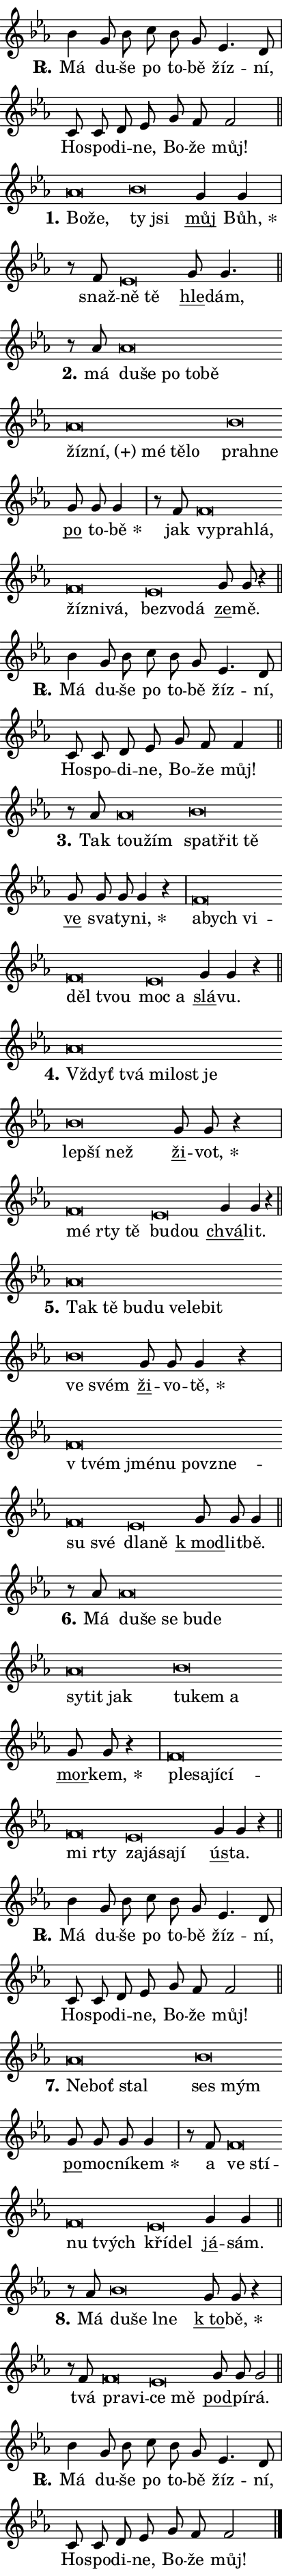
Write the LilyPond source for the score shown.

\version "2.22.1"
\header { tagline = "" }
\paper {
  indent = 0\cm
  top-margin = 0\cm
  right-margin = 0\cm
  bottom-margin = 0\cm
  left-margin = 0\cm
  paper-width = 7\cm
  page-breaking = #ly:one-page-breaking
  system-system-spacing.basic-distance = #11
  score-system-spacing.basic-distance = #11
  ragged-last = ##f
}


%% Author: Thomas Morley
%% https://lists.gnu.org/archive/html/lilypond-user/2020-05/msg00002.html
#(define (line-position grob)
"Returns position of @var[grob} in current system:
   @code{'start}, if at first time-step
   @code{'end}, if at last time-step
   @code{'middle} otherwise
"
  (let* ((col (ly:item-get-column grob))
         (ln (ly:grob-object col 'left-neighbor))
         (rn (ly:grob-object col 'right-neighbor))
         (col-to-check-left (if (ly:grob? ln) ln col))
         (col-to-check-right (if (ly:grob? rn) rn col))
         (break-dir-left
           (and
             (ly:grob-property col-to-check-left 'non-musical #f)
             (ly:item-break-dir col-to-check-left)))
         (break-dir-right
           (and
             (ly:grob-property col-to-check-right 'non-musical #f)
             (ly:item-break-dir col-to-check-right))))
        (cond ((eqv? 1 break-dir-left) 'start)
              ((eqv? -1 break-dir-right) 'end)
              (else 'middle))))

#(define (tranparent-at-line-position vctor)
  (lambda (grob)
  "Relying on @code{line-position} select the relevant enry from @var{vctor}.
Used to determine transparency,"
    (case (line-position grob)
      ((end) (not (vector-ref vctor 0)))
      ((middle) (not (vector-ref vctor 1)))
      ((start) (not (vector-ref vctor 2))))))

noteHeadBreakVisibility =
#(define-music-function (break-visibility)(vector?)
"Makes @code{NoteHead}s transparent relying on @var{break-visibility}"
#{
  \override NoteHead.transparent =
    #(tranparent-at-line-position break-visibility)
#})

#(define delete-ledgers-for-transparent-note-heads
  (lambda (grob)
    "Reads whether a @code{NoteHead} is transparent.
If so this @code{NoteHead} is removed from @code{'note-heads} from
@var{grob}, which is supposed to be @code{LedgerLineSpanner}.
As a result ledgers are not printed for this @code{NoteHead}"
    (let* ((nhds-array (ly:grob-object grob 'note-heads))
           (nhds-list
             (if (ly:grob-array? nhds-array)
                 (ly:grob-array->list nhds-array)
                 '()))
           ;; Relies on the transparent-property being done before
           ;; Staff.LedgerLineSpanner.after-line-breaking is executed.
           ;; This is fragile ...
           (to-keep
             (remove
               (lambda (nhd)
                 (ly:grob-property nhd 'transparent #f))
               nhds-list)))
      ;; TODO find a better method to iterate over grob-arrays, similiar
      ;; to filter/remove etc for lists
      ;; For now rebuilt from scratch
      (set! (ly:grob-object grob 'note-heads)  '())
      (for-each
        (lambda (nhd)
          (ly:pointer-group-interface::add-grob grob 'note-heads nhd))
        to-keep))))

hideNotes = {
  \noteHeadBreakVisibility #begin-of-line-visible
}
unHideNotes = {
  \noteHeadBreakVisibility #all-visible
}

% work-around for resetting accidentals
% https://lilypond.org/doc/v2.23/Documentation/notation/displaying-rhythms#unmetered-music
cadenzaMeasure = {
  \cadenzaOff
  \partial 1024 s1024
  \cadenzaOn
}

#(define-markup-command (accent layout props text) (markup?)
  "Underline accented syllable"
  (interpret-markup layout props
    #{\markup \override #'(offset . 4.3) \underline { #text }#}))

responsum = \markup \concat {
  "R" \hspace #-1.05 \path #0.1 #'((moveto 0 0.07) (lineto 0.9 0.8)) \hspace #0.05 "."
}

\layout {
    \context {
        \Staff
        \remove "Time_signature_engraver"
        \override LedgerLineSpanner.after-line-breaking = #delete-ledgers-for-transparent-note-heads
    }
    \context {
        \Voice {
            \override NoteHead.output-attributes = #'((class . "notehead"))
            \override Hairpin.height = #0.55
        }
    }
    \context {
        \Lyrics {
            \override StanzaNumber.output-attributes = #'((class . "stanzanumber"))
            \override LyricSpace.minimum-distance = #0.9
            \override LyricText.font-name = #"TeX Gyre Schola"
            \override LyricText.font-size = 1
            \override StanzaNumber.font-name = #"TeX Gyre Schola Bold"
            \override StanzaNumber.font-size = 1
        }
    }
}

% magnetic-lyrics.ily
%
%   written by
%     Jean Abou Samra <jean@abou-samra.fr>
%     Werner Lemberg <wl@gnu.org>
%
%   adapted by
%     Jiri Hon <jiri.hon@gmail.com>
%
% Version 2022-Apr-15

% https://www.mail-archive.com/lilypond-user@gnu.org/msg149350.html

#(define (Left_hyphen_pointer_engraver context)
   "Collect syllable-hyphen-syllable occurrences in lyrics and store
them in properties.  This engraver only looks to the left.  For
example, if the lyrics input is @code{foo -- bar}, it does the
following.

@itemize @bullet
@item
Set the @code{text} property of the @code{LyricHyphen} grob between
@q{foo} and @q{bar} to @code{foo}.

@item
Set the @code{left-hyphen} property of the @code{LyricText} grob with
text @q{foo} to the @code{LyricHyphen} grob between @q{foo} and
@q{bar}.
@end itemize

Use this auxiliary engraver in combination with the
@code{lyric-@/text::@/apply-@/magnetic-@/offset!} hook."
   (let ((hyphen #f)
         (text #f))
     (make-engraver
      (acknowledgers
       ((lyric-syllable-interface engraver grob source-engraver)
        (set! text grob)))
      (end-acknowledgers
       ((lyric-hyphen-interface engraver grob source-engraver)
        ;(when (not (grob::has-interface grob 'lyric-space-interface))
          (set! hyphen grob)));)
      ((stop-translation-timestep engraver)
       (when (and text hyphen)
         (ly:grob-set-object! text 'left-hyphen hyphen))
       (set! text #f)
       (set! hyphen #f)))))

#(define (lyric-text::apply-magnetic-offset! grob)
   "If the space between two syllables is less than the value in
property @code{LyricText@/.details@/.squash-threshold}, move the right
syllable to the left so that it gets concatenated with the left
syllable.

Use this function as a hook for
@code{LyricText@/.after-@/line-@/breaking} if the
@code{Left_@/hyphen_@/pointer_@/engraver} is active."
   (let ((hyphen (ly:grob-object grob 'left-hyphen #f)))
     (when hyphen
       (let ((left-text (ly:spanner-bound hyphen LEFT)))
         (when (grob::has-interface left-text 'lyric-syllable-interface)
           (let* ((common (ly:grob-common-refpoint grob left-text X))
                  (this-x-ext (ly:grob-extent grob common X))
                  (left-x-ext
                   (begin
                     ;; Trigger magnetism for left-text.
                     (ly:grob-property left-text 'after-line-breaking)
                     (ly:grob-extent left-text common X)))
                  ;; `delta` is the gap width between two syllables.
                  (delta (- (interval-start this-x-ext)
                            (interval-end left-x-ext)))
                  (details (ly:grob-property grob 'details))
                  (threshold (assoc-get 'squash-threshold details 0.2)))
             (when (< delta threshold)
               (let* (;; We have to manipulate the input text so that
                      ;; ligatures crossing syllable boundaries are not
                      ;; disabled.  For languages based on the Latin
                      ;; script this is essentially a beautification.
                      ;; However, for non-Western scripts it can be a
                      ;; necessity.
                      (lt (ly:grob-property left-text 'text))
                      (rt (ly:grob-property grob 'text))
                      (is-space (grob::has-interface hyphen 'lyric-space-interface))
                      (space (if is-space " " ""))
                      (space-markup (grob-interpret-markup grob " "))
                      (space-size (interval-length (ly:stencil-extent space-markup X)))
                      (extra-delta (if is-space space-size 0))
                      ;; Append new syllable.
                      (ltrt-space (if (and (string? lt) (string? rt))
                                (string-append lt space rt)
                                (make-concat-markup (list lt space rt))))
                      ;; Right-align `ltrt` to the right side.
                      (ltrt-space-markup (grob-interpret-markup
                               grob
                               (make-translate-markup
                                (cons (interval-length this-x-ext) 0)
                                (make-right-align-markup ltrt-space)))))
                 (begin
                   ;; Don't print `left-text`.
                   (ly:grob-set-property! left-text 'stencil #f)
                   ;; Set text and stencil (which holds all collected
                   ;; syllables so far) and shift it to the left.
                   (ly:grob-set-property! grob 'text ltrt-space)
                   (ly:grob-set-property! grob 'stencil ltrt-space-markup)
                   (ly:grob-translate-axis! grob (- (- delta extra-delta)) X))))))))))


#(define (lyric-hyphen::displace-bounds-first grob)
   ;; Make very sure this callback isn't triggered too early.
   (let ((left (ly:spanner-bound grob LEFT))
         (right (ly:spanner-bound grob RIGHT)))
     (ly:grob-property left 'after-line-breaking)
     (ly:grob-property right 'after-line-breaking)
     (ly:lyric-hyphen::print grob)))

squashThreshold = #0.4

\layout {
  \context {
    \Lyrics
    \consists #Left_hyphen_pointer_engraver
    \override LyricText.after-line-breaking =
      #lyric-text::apply-magnetic-offset!
    \override LyricHyphen.stencil = #lyric-hyphen::displace-bounds-first
    \override LyricText.details.squash-threshold = \squashThreshold
    \override LyricHyphen.minimum-distance = 0
    \override LyricHyphen.minimum-length = \squashThreshold
  }
}

squash = \override LyricText.details.squash-threshold = 9999
unSquash = \override LyricText.details.squash-threshold = \squashThreshold

left = \override LyricText.self-alignment-X = #LEFT
unLeft = \revert LyricText.self-alignment-X

starOffset = #(lambda (grob) 
                (let ((x_offset (ly:self-alignment-interface::aligned-on-x-parent grob)))
                  (if (= x_offset 0) 0 (+ x_offset 1.2))))

star = #(define-music-function (syllable)(string?)
"Append star separator at the end of a syllable"
#{
  \once \override LyricText.X-offset = #starOffset
  \lyricmode { \markup {
    #syllable
    \override #'((font-name . "TeX Gyre Schola Bold")) \hspace #0.2 \lower #0.65 \larger "*"
  } }
#})

starAccent = #(define-music-function (syllable)(string?)
"Append star separator at the end of a syllable and make accent"
#{
  \once \override LyricText.X-offset = #starOffset
  \lyricmode { \markup {
    \accent #syllable
    \override #'((font-name . "TeX Gyre Schola Bold")) \hspace #0.2 \lower #0.65 \larger "*"
  } }
#})

breath = #(define-music-function (syllable)(string?)
"Append breathing indicator at the end of a syllable"
#{
  \lyricmode { \markup { #syllable "+" } }
#})

optionalBreath = #(define-music-function (syllable)(string?)
"Append optional breathing indicator at the end of a syllable"
#{
  \lyricmode { \markup { #syllable "(+)" } }
#})


\score {
    <<
        \new Voice = "melody" { \cadenzaOn \key es \major \relative { bes'4 g8 bes c bes g \bar "" es4. d8 \cadenzaMeasure \bar "|" c c d es \bar "" g f f2 \cadenzaMeasure \bar "||" \break }
\relative { as'\breve*1/16 \hideNotes \breve*1/16 \bar "" \unHideNotes bes\breve*1/16 \hideNotes \breve*1/16 \bar "" \unHideNotes \bar "" g4 g4 \cadenzaMeasure \bar "|" r8 f es\breve*1/16 \hideNotes \breve*1/16 \bar "" \unHideNotes \bar "" g8 g4. \cadenzaMeasure \bar "||" \break }
\relative { r8 as'8 as\breve*1/16 \hideNotes \breve*1/16 \bar "" \breve*1/16 \bar "" \breve*1/16 \bar "" \breve*1/16 \bar "" \breve*1/16 \bar "" \breve*1/16 \bar "" \breve*1/16 \bar "" \breve*1/16 \breve*1/16 \bar "" \unHideNotes bes\breve*1/16 \hideNotes \breve*1/16 \bar "" \unHideNotes \bar "" g8 g g4 \cadenzaMeasure \bar "|" r8 f8 f\breve*1/16 \hideNotes \breve*1/16 \bar "" \breve*1/16 \bar "" \breve*1/16 \bar "" \breve*1/16 \breve*1/16 \bar "" \unHideNotes es\breve*1/16 \hideNotes \breve*1/16 \breve*1/16 \bar "" \unHideNotes \bar "" g8 g r4 \cadenzaMeasure \bar "||" \break }
\relative { bes'4 g8 bes c bes g \bar "" es4. d8 \cadenzaMeasure \bar "|" c c d es \bar "" g f f4 \cadenzaMeasure \bar "||" \break }
\relative { r8 as'8 as\breve*1/16 \hideNotes \breve*1/16 \bar "" \unHideNotes bes\breve*1/16 \hideNotes \breve*1/16 \breve*1/16 \bar "" \unHideNotes \bar "" g8 g g g4 r \cadenzaMeasure \bar "|" f\breve*1/16 \hideNotes \breve*1/16 \bar "" \breve*1/16 \bar "" \breve*1/16 \breve*1/16 \bar "" \unHideNotes es\breve*1/16 \hideNotes \breve*1/16 \bar "" \unHideNotes \bar "" g4 g r \cadenzaMeasure \bar "||" \break }
\relative { as'\breve*1/16 \hideNotes \breve*1/16 \bar "" \breve*1/16 \bar "" \breve*1/16 \breve*1/16 \bar "" \unHideNotes bes\breve*1/16 \hideNotes \breve*1/16 \breve*1/16 \bar "" \unHideNotes \bar "" g8 g r4 \cadenzaMeasure \bar "|" f\breve*1/16 \hideNotes \breve*1/16 \breve*1/16 \bar "" \unHideNotes es\breve*1/16 \hideNotes \breve*1/16 \bar "" \unHideNotes \bar "" g4 g r \cadenzaMeasure \bar "||" \break }
\relative { as'\breve*1/16 \hideNotes \breve*1/16 \bar "" \breve*1/16 \bar "" \breve*1/16 \bar "" \breve*1/16 \bar "" \breve*1/16 \breve*1/16 \bar "" \unHideNotes bes\breve*1/16 \hideNotes \breve*1/16 \bar "" \unHideNotes \bar "" g8 g g4 r \cadenzaMeasure \bar "|" f\breve*1/16 \hideNotes \breve*1/16 \bar "" \breve*1/16 \bar "" \breve*1/16 \bar "" \breve*1/16 \bar "" \breve*1/16 \breve*1/16 \bar "" \unHideNotes es\breve*1/16 \hideNotes \breve*1/16 \bar "" \unHideNotes \bar "" g8 g g4 \cadenzaMeasure \bar "||" \break }
\relative { r8 as'8 as\breve*1/16 \hideNotes \breve*1/16 \bar "" \breve*1/16 \bar "" \breve*1/16 \bar "" \breve*1/16 \bar "" \breve*1/16 \bar "" \breve*1/16 \breve*1/16 \bar "" \unHideNotes bes\breve*1/16 \hideNotes \breve*1/16 \breve*1/16 \bar "" \unHideNotes \bar "" g8 g r4 \cadenzaMeasure \bar "|" f\breve*1/16 \hideNotes \breve*1/16 \bar "" \breve*1/16 \bar "" \breve*1/16 \bar "" \breve*1/16 \breve*1/16 \bar "" \unHideNotes es\breve*1/16 \hideNotes \breve*1/16 \bar "" \breve*1/16 \breve*1/16 \bar "" \unHideNotes \bar "" g4 g r \cadenzaMeasure \bar "||" \break }
\relative { bes'4 g8 bes c bes g \bar "" es4. d8 \cadenzaMeasure \bar "|" c c d es \bar "" g f f2 \cadenzaMeasure \bar "||" \break }
\relative { as'\breve*1/16 \hideNotes \breve*1/16 \breve*1/16 \bar "" \unHideNotes bes\breve*1/16 \hideNotes \breve*1/16 \bar "" \unHideNotes \bar "" g8 g g g4 \cadenzaMeasure \bar "|" r8 f8 f\breve*1/16 \hideNotes \breve*1/16 \bar "" \breve*1/16 \breve*1/16 \bar "" \unHideNotes es\breve*1/16 \hideNotes \breve*1/16 \bar "" \unHideNotes \bar "" g4 g4 \cadenzaMeasure \bar "||" \break }
\relative { r8 as'8 bes\breve*1/16 \hideNotes \breve*1/16 \breve*1/16 \bar "" \unHideNotes \bar "" g8 g r4 \cadenzaMeasure \bar "|" r8 f8 f\breve*1/16 \hideNotes \breve*1/16 \bar "" \unHideNotes es\breve*1/16 \hideNotes \breve*1/16 \bar "" \unHideNotes \bar "" g8 g g2 \cadenzaMeasure \bar "||" \break }
\relative { bes'4 g8 bes c bes g \bar "" es4. d8 \cadenzaMeasure \bar "|" c c d es \bar "" g f f2 \cadenzaMeasure \bar "||" \break } \bar "|." }
        \new Lyrics \lyricsto "melody" { \lyricmode { \set stanza = \responsum
Má du -- še po to -- bě žíz -- ní, Ho -- spo -- di -- ne, Bo -- že můj!
\set stanza = "1."
\left Bo -- \squash že, \left \unLeft \unSquash ty \squash jsi \unLeft \unSquash \markup \accent můj \star Bůh, snaž -- \left ně \squash tě \unLeft \unSquash \markup \accent hle -- dám,
\set stanza = "2."
má \left du -- \squash še po to -- bě žíz -- \optionalBreath ní, mé tě -- lo \left \unLeft \unSquash pra -- \squash hne \unLeft \unSquash \markup \accent po to -- \star bě jak \left vy -- \squash pra -- hlá, žíz -- ni -- vá, \left \unLeft \unSquash bez -- \squash vo -- dá \unLeft \unSquash \markup \accent ze -- mě.
\set stanza = \responsum
Má du -- še po to -- bě žíz -- ní, Ho -- spo -- di -- ne, Bo -- že můj!
\set stanza = "3."
Tak \left tou -- \squash žím \left \unLeft \unSquash spa -- \squash třit tě \unLeft \unSquash \markup \accent ve sva -- ty -- \star ni, \left a -- \squash bych vi -- děl tvou \left \unLeft \unSquash moc \squash a \unLeft \unSquash \markup \accent slá -- vu.
\set stanza = "4."
\left Vždyť \squash tvá mi -- lost je \left \unLeft \unSquash lep -- \squash ší než \unLeft \unSquash \markup \accent ži -- \star vot, \left mé \squash rty tě \left \unLeft \unSquash bu -- \squash dou \unLeft \unSquash \markup \accent chvá -- lit.
\set stanza = "5."
\left Tak \squash tě bu -- du ve -- le -- bit \left \unLeft \unSquash ve \squash svém \unLeft \unSquash \markup \accent ži -- vo -- \star tě, \left "v tvém" \squash jmé -- nu po -- vzne -- su své \left \unLeft \unSquash dla -- \squash ně \unLeft \unSquash \markup \accent "k mod" -- lit -- bě.
\set stanza = "6."
Má \left du -- \squash še se bu -- de sy -- tit jak \left \unLeft \unSquash tu -- \squash kem a \unLeft \unSquash \markup \accent mor -- \star kem, \left ple -- \squash sa -- jí -- cí -- mi rty \left \unLeft \unSquash za -- \squash já -- sa -- jí \unLeft \unSquash \markup \accent ús -- ta.
\set stanza = \responsum
Má du -- še po to -- bě žíz -- ní, Ho -- spo -- di -- ne, Bo -- že můj!
\set stanza = "7."
\left Ne -- \squash boť stal \left \unLeft \unSquash ses \squash mým \unLeft \unSquash \markup \accent po -- moc -- ní -- \star kem a \left ve \squash stí -- nu tvých \left \unLeft \unSquash kří -- \squash del \unLeft \unSquash \markup \accent já -- sám.
\set stanza = "8."
Má \left du -- \squash še lne \unLeft \unSquash \markup \accent "k to" -- \star bě, tvá \left pra -- \squash vi -- \left \unLeft \unSquash ce \squash mě \unLeft \unSquash \markup \accent pod -- pí -- rá.
\set stanza = \responsum
Má du -- še po to -- bě žíz -- ní, Ho -- spo -- di -- ne, Bo -- že můj! } }
    >>
    \layout {}
}
